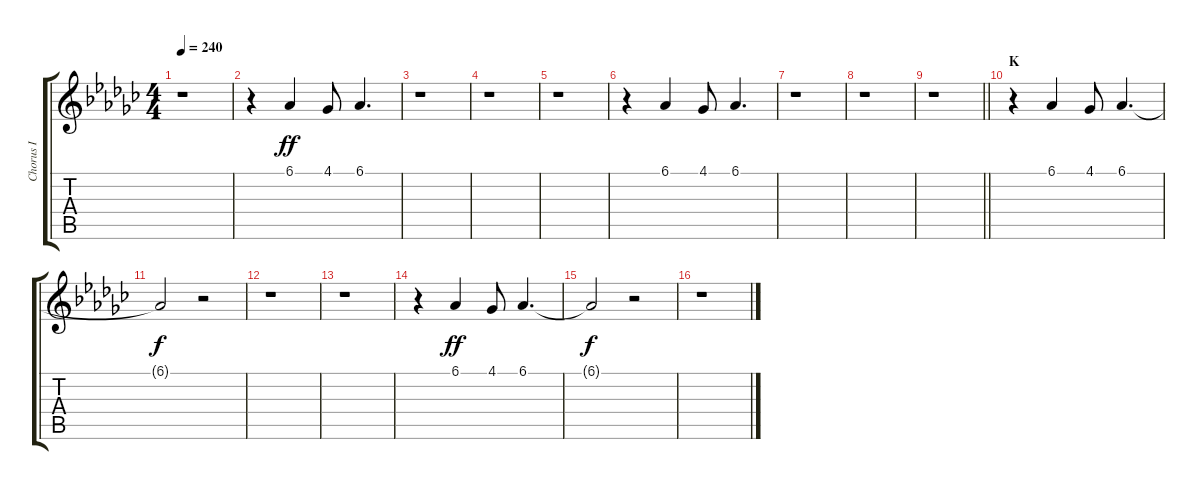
\track ("Chorus I" "Chorus I") {instrument voiceoohs}
\staff {score tabs}
\tuning (D4 A3 F3 C3 G2 D2) {hide}
\ts (4 4)
\tempo 240
\clef g2
\ks gb
r.1{dy ff} |
r.4 6.1.4 4.1.8 6.1.4{d} |
r.1 |
r.1 |
r.1 |
r.4 6.1.4 4.1.8 6.1.4{d} |
r.1 |
r.1 |
\barLineRight lightlight
r.1 |
\section ("" "K")
r.4 6.1.4 4.1.8 6.1.4{d} |
6.1{t}.2{dy f} r.2 |
r.1 |
r.1 |
r.4 6.1.4{dy ff} 4.1.8 6.1.4{d} |
6.1{t}.2{dy f} r.2 |
r.1
